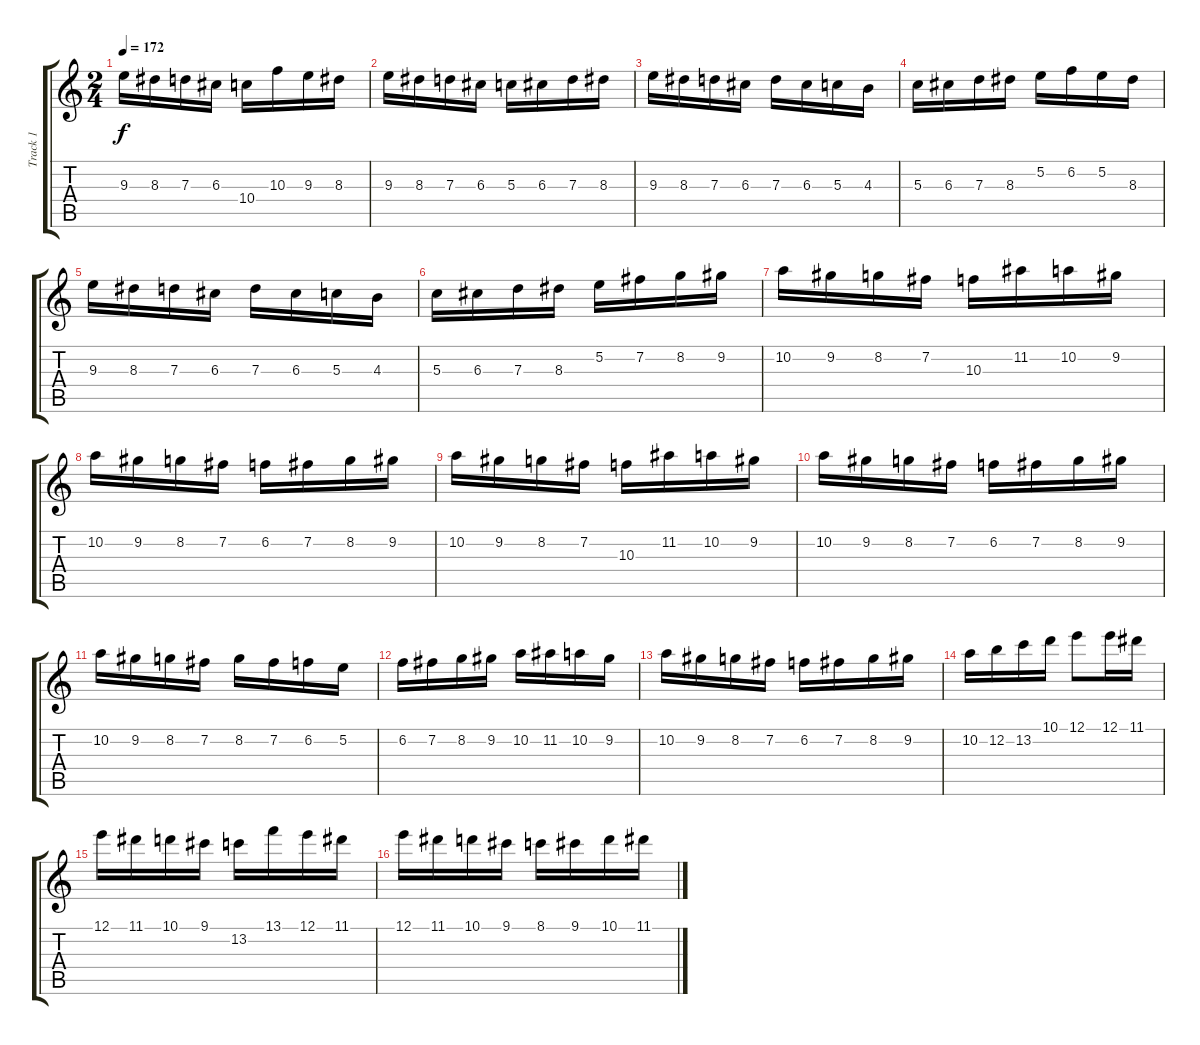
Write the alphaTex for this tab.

\track ("Track 1" "Track 1") {instrument distortionguitar}
\staff {score tabs}
\tuning (E4 B3 G3 D3 A2 E2) {hide}
\ts (2 4)
\tempo 172
\clef g2
\ks c
9.3.16{dy f} 8.3.16 7.3.16 6.3.16 10.4.16 10.3.16 9.3.16 8.3.16 |
9.3.16 8.3.16 7.3.16 6.3.16 5.3.16 6.3.16 7.3.16 8.3.16 |
9.3.16 8.3.16 7.3.16 6.3.16 7.3.16 6.3.16 5.3.16 4.3.16 |
5.3.16 6.3.16 7.3.16 8.3.16 5.2.16 6.2.16 5.2.16 8.3.16 |
9.3.16 8.3.16 7.3.16 6.3.16 7.3.16 6.3.16 5.3.16 4.3.16 |
5.3.16 6.3.16 7.3.16 8.3.16 5.2.16 7.2.16 8.2.16 9.2.16 |
10.2.16 9.2.16 8.2.16 7.2.16 10.3.16 11.2.16 10.2.16 9.2.16 |
10.2.16 9.2.16 8.2.16 7.2.16 6.2.16 7.2.16 8.2.16 9.2.16 |
10.2.16 9.2.16 8.2.16 7.2.16 10.3.16 11.2.16 10.2.16 9.2.16 |
10.2.16 9.2.16 8.2.16 7.2.16 6.2.16 7.2.16 8.2.16 9.2.16 |
10.2.16 9.2.16 8.2.16 7.2.16 8.2.16 7.2.16 6.2.16 5.2.16 |
6.2.16 7.2.16 8.2.16 9.2.16 10.2.16 11.2.16 10.2.16 9.2.16 |
10.2.16 9.2.16 8.2.16 7.2.16 6.2.16 7.2.16 8.2.16 9.2.16 |
10.2.16 12.2.16 13.2.16 10.1.16 12.1.8 12.1.16 11.1.16 |
12.1.16 11.1.16 10.1.16 9.1.16 13.2.16 13.1.16 12.1.16 11.1.16 |
12.1.16 11.1.16 10.1.16 9.1.16 8.1.16 9.1.16 10.1.16 11.1.16
